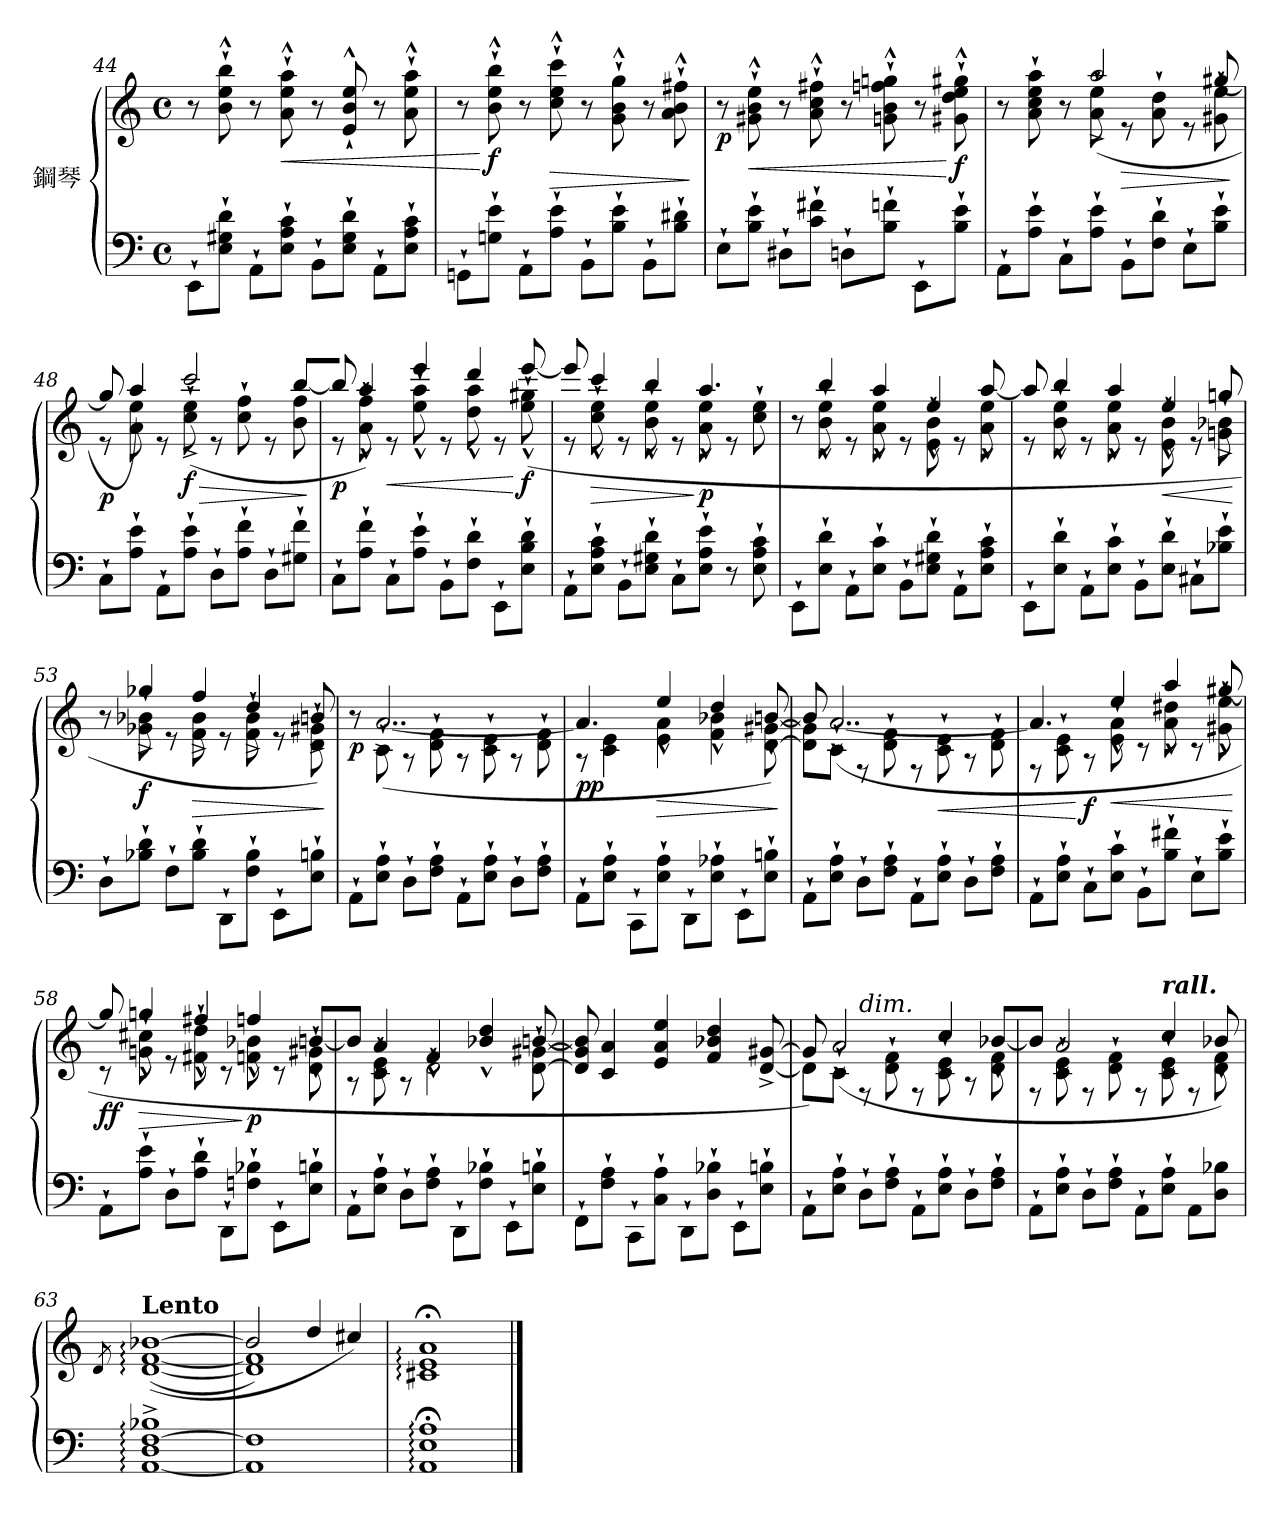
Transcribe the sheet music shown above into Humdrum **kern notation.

**kern	**kern	**dynam
*part1	*part1	*part1
*staff2	*staff1	*staff1/2
*I"鋼琴	*	*
*clefF4	*clefG2	*
*k[]	*k[]	*
*M4/4	*M4/4	*
*met(c)	*met(c)	*
=44	=44	=44
8EE`\L	8r	.
8E\` 8G#X\` 8d\`J	8b\`^^ 8ee\`^^ 8bb\`^^	.
8AA`\L	8r	.
!	!	!LO:HP:b
8E\` 8A\` 8c\`J	8a\`^^ 8ee\`^^ 8aa\`^^	<
8BB`\L	8r	.
8E\` 8G#\` 8d\`J	8e/`^^ 8b/`^^ 8ee/`^^	.
8AA`\L	8r	.
8E\` 8A\` 8c\`J	8a\`^^ 8ee\`^^ 8aa\`^^	.
=45	=45	=45
8GGn`\L	8r	.
!	!	!LO:DY:n=1:b
8Gn\` 8e\`J	8b\`^^ 8ee\`^^ 8bb\`^^	[ f
8AA`\L	8r	.
!	!	!LO:HP:b
8A\` 8e\`J	8cc\`^^ 8ee\`^^ 8ccc\`^^	>
8BB`\L	8r	.
8B\` 8e\`J	8g\`^^ 8b\`^^ 8gg\`^^	.
8BB`\L	8r	.
8B\` 8d#X\`J	8a\`^^ 8b\`^^ 8ff#X\`^^	.
.	.	]
!!LO:PB:g=z
=46	=46	=46
!	!	!LO:DY:b
8E`\L	8r	p
!	!	!LO:HP:b
8B\` 8e\`J	8g#X\`^^ 8b\`^^ 8ee\`^^	<
8D#X`\L	8r	.
8c\` 8f#X\`J	8a\`^^ 8cc\`^^ 8ff#X\`^^	.
8Dn`\L	8r	.
8B\` 8fn\`J	8gn\`^^ 8b\`^^ 8ffn\`^^ 8ggn\`^^	.
8EE`\L	8r	.
!	!	!LO:DY:n=1:b
8B\` 8e\`J	8g#X\`^^ 8dd\`^^ 8ee\`^^ 8gg#X\`^^	[ f
=47	=47	=47
*	*^	*
8AA`\L	8r	4.ryy	.
8A\` 8e\`J	8a\` 8cc\` 8ee\` 8aa\`	.	.
8C`\L	8r	.	.
8A\` 8e\`J	8a\` 8ee\`	(>2aa^/	.
!	!	!	!LO:HP:b
8BB`\L	8re	.	>
8F\` 8d\`J	8a\` 8dd\`	.	.
8E`\L	8re	.	.
8B\` 8e\`J	8g#X\` 8ee\`	[8gg#X/	.
*	*v	*v	*
.	.	]
=48	=48	=48
*	*^	*
!	!	!	!LO:DY:b
8C`\L	8re	8gg#/]	p
8A\` 8e\`J	8a\` 8ee\`	4aa/)	.
8AA`\L	8re	.	.
!	!	!	!LO:HP:b
!	!	!	!LO:DY:n=1:b
8A\` 8e\`J	8cc\` 8ee\`	(>2ccc^/	> f
8D`\L	8re	.	.
8A\` 8f\`J	8cc\` 8ff\`	.	.
8D`\L	8re	.	.
8G#X\` 8f\`J	8b\` 8ff\`	[8bb/L	.
*	*v	*v	*
.	.	]
=49	=49	=49
*	*^	*
!	!	!	!LO:DY:b
8C`\L	8re	8bb/J]	p
8A\` 8f\`J	8a\` 8ff\`	4aa^^/)	.
!	!	!	!LO:HP:b
8C`\L	8re	.	<
8A\` 8e\`J	8ee\` 8aa\`	4eee^^/	.
8BB`\L	8re	.	.
8F\` 8d\`J	8dd\` 8aa\`	4ddd^^/	.
8EE`\L	8re	.	.
!	!	!	!LO:DY:n=1:b
8E\` 8B\` 8d\`J	8ee\` 8gg#X\`	(>[8eee^^/	[ f
!!LO:LB:g=z	!!
=50	=50	=50	=50
8AA`\L	8re	8eee/]	.
!	!	!	!LO:HP:b
8E\` 8A\` 8c\`J	8cc\` 8ee\`	4ccc^^/	>
8BB`\L	8re	.	.
8E\` 8G#X\` 8d\`J	8b\` 8ee\`	4bb^^/	.
8C`\L	8re	.	.
!	!	!	!LO:DY:n=1:b
8E\` 8A\` 8e\`J	8a\` 8ee\`	4.aa^^/	] p
8r	8re	.	.
8E\` 8A\` 8c\`	8cc\` 8ee\`	.	.
=51	=51	=51	=51
8EE`\L	8r	8ryy	.
8E\` 8d\`J	8b\` 8ee\`	4bb^^/	.
8AA`\L	8re	.	.
8E\` 8c\`J	8a\` 8ee\`	4aa^^/	.
8BB`\L	8re	.	.
8E\` 8G#X\` 8d\`J	8e\` 8b\`	4ee^^/	.
8AA`\L	8re	.	.
8E\` 8A\` 8c\`J	8a\` 8ee\`	[8aa^^/	.
=52	=52	=52	=52
8EE`\L	8re	8aa/]	.
8E\` 8d\`J	8b\` 8ee\`	4bb^^/	.
8AA`\L	8re	.	.
8E\` 8c\`J	8a\` 8ee\`	4aa^^/	.
8BB`\L	8re	.	.
!	!	!	!LO:HP:b
8E\` 8d\`J	8e\` 8b\`	4ee^^/	<
8C#X`\L	8re	.	.
8B-X\` 8e\`J	8gn\` 8b-X\`	8ggn^/	.
*	*v	*v	*
.	.	[
=53	=53	=53
*	*^	*
8D`\L	8r	8ryy	.
!	!	!	!LO:DY:b
8B-X\` 8d\`J	8g-X\` 8b-X\`	4gg-X^/	f
8F`\L	8re	.	.
!	!	!	!LO:HP:b
8B-\` 8d\`J	8f\` 8b-\`	4ff^/	>
8DD`\L	8re	.	.
8F\` 8B-\`J	8f\` 8b-\`	4dd^/	.
8EE`\L	8re	.	.
8E\` 8Bn\`J	8d\` 8g#X\`	8bn^/)	.
*	*v	*v	*
.	.	]
!!LO:LB:g=z
=54	=54	=54
*	*^	*
!	!	!	!LO:DY:b
8AA`\L	8r	8ryy	p
8E\` 8A\`J	8c`\	(>[2..a^/	.
8D`\L	8rA	.	.
8F\` 8A\`J	8d\` 8f\`	.	.
8AA`\L	8rA	.	.
8E\` 8A\`J	8c\` 8e\`	.	.
8D`\L	8rA	.	.
8F\` 8A\`J	8d\` 8f\`	.	.
=55	=55	=55	=55
!	!	!	!LO:DY:b
8AA`\L	8rA	4.a/]	pp
8E\` 8A\`J	4c\ 4e\	.	.
8CC`\L	.	.	.
!	!	!	!LO:HP:b
8E\` 8A\`J	4e\ 4a\	4ee^^/	>
8DD`\L	.	.	.
8E\` 8A-X\`J	4f\ 4b-X\	4dd^^/	.
8EE`\L	.	.	.
8E\` 8Bn\`J	[8d\ [8g#X\	[8bn^^/)	.
*	*v	*v	*
.	.	]
=56	=56	=56
*	*^	*
8AA`\L	8d\] 8g#\]L	8b/]	.
8E\` 8A\`J	8c`\J	(>[2..a^^/	.
8D`\L	8rF	.	.
8F\` 8A\`J	8d\` 8f\`	.	.
8AA`\L	8rF	.	.
!	!	!	!LO:HP:b
8E\` 8A\`J	8c\` 8e\`	.	<
8D`\L	8rA	.	.
8F\` 8A\`J	8d\` 8f\`	.	.
=57	=57	=57	=57
8AA`\L	8rF	4.a/]	.
8E\` 8A\`J	8c\` 8e\`	.	.
!	!	!	!LO:DY:n=1:b
8C`\L	8rA	.	[ f
!	!	!	!LO:HP:b
8E\` 8c\`J	8e\` 8a\`	4ee^^/	<
8BB`\L	8rc	.	.
8B\` 8f#X\`J	8a\` 8dd#X\`	4aa^^/	.
8E`\L	8rc	.	.
8B\` 8e\`J	8g#X\` 8ee\`	[8gg#X^^/	.
*	*v	*v	*
.	.	[
!!LO:LB:g=z
=58	=58	=58
*	*^	*
!	!	!	!LO:DY:b
8AA`\L	8rc	8gg#/]	ff
!	!	!	!LO:HP:b
8A\` 8e\`J	8gn\` 8cc#X\`	4ggn^^/	>
8D`\L	8re	.	.
8A\` 8d\`J	8f#X\` 8dd\`	4ff#X^^/	.
8DD`\L	8rc	.	.
!	!	!	!LO:DY:n=1:b
8Fn\` 8B-X\`J	8fn\` 8b-X\`	4ffn^^/	] p
8EE`\L	8rc	.	.
8E\` 8Bn\`J	8d\` 8g#X\`	[8bn^^/L	.
=59	=59	=59	=59
8AA`\L	8rA	8b/J]	.
8E\` 8A\`J	8c\` 8e\`	4a^^/	.
8D`\L	8rA	.	.
8F\` 8A\`J	2d`\	4f^^/	.
8DD`\L	.	.	.
8F\` 8B-X\`J	.	4b-X/^^ 4dd/^^	.
8EE`\L	.	.	.
8E\` 8Bn\`J	[8d\` [8g#X\`	[8bn/	.
*	*v	*v	*
=60	=60	=60
8FF`\L	8d/] 8g#/] 8b/]	.
8F\` 8A\`J	4c/ 4a/	.
8CC`\L	.	.
8C\` 8A\`J	4e/ 4a/ 4ee/	.
8DD`\L	.	.
8D\` 8B-X\`J	4f/ 4b-X/ 4dd/	.
8EE`\L	.	.
8E\` 8Bn\`J	[8d/^ [8g#X/^	.
!!LO:LB:g=z
=61	=61	=61
*	*MM180	*
*	*^	*
8AA`\L	8d\L]	8g#/])	.
8E\` 8A\`J	8c`\J	(>2a^^/	.
*	*MM172	*	*
!	!LO:TX:a:i:t=dim.	!	!
8D`\L	8rF	.	.
8F\` 8A\`J	8d\` 8f\`	.	.
*	*MM164	*	*
8AA`\L	8rF	.	.
8E\` 8A\`J	8c\` 8e\`	4cc^^/	.
*	*MM156	*	*
8D`\L	8rA	.	.
8F\` 8A\`J	8d\` 8f\`	[8b-X^^/L	.
=62	=62	=62	=62
*	*MM140	*	*
8AA`\L	8rF	8b-/J]	.
8E\` 8A\`J	8c\` 8e\`	2a^^/	.
*	*MM124	*	*
8D`\L	8rF	.	.
8F\` 8A\`J	8d\` 8f\`	.	.
*	*MM106	*	*
8AA`\L	8rF	.	.
!	!LO:TX:a:Bi:t=rall.	!	!
8E\` 8A\`J	8c\` 8e\`	4cc^^/	.
*	*MM82	*	*
8AA\L	8rF	.	.
8D\ 8B-X\J	8d\` 8f\`	8b-X^^/)	.
*	*v	*v	*
=63	=63	=63
.	8qd/	.
!	!LO:TX:a:B:t=Lento	!
[1AA:^ 1D:^ [1F:^ 1B-X:^	(>(>[1d: [1f: [1b-X:	.
=64	=64	=64
*	*^	*
1AA] 1F]	1d] 1f])	2b-/]	.
*	*MM60	*	*
.	.	4dd/	.
.	.	4cc#X/)	.
*	*v	*v	*
=65	=65	=65
*	*MM40	*
1AA;<: 1E;<: 1A;<:	1c#X;<: 1e;<: 1a;<:	.
==	==	==
*-	*-	*-
